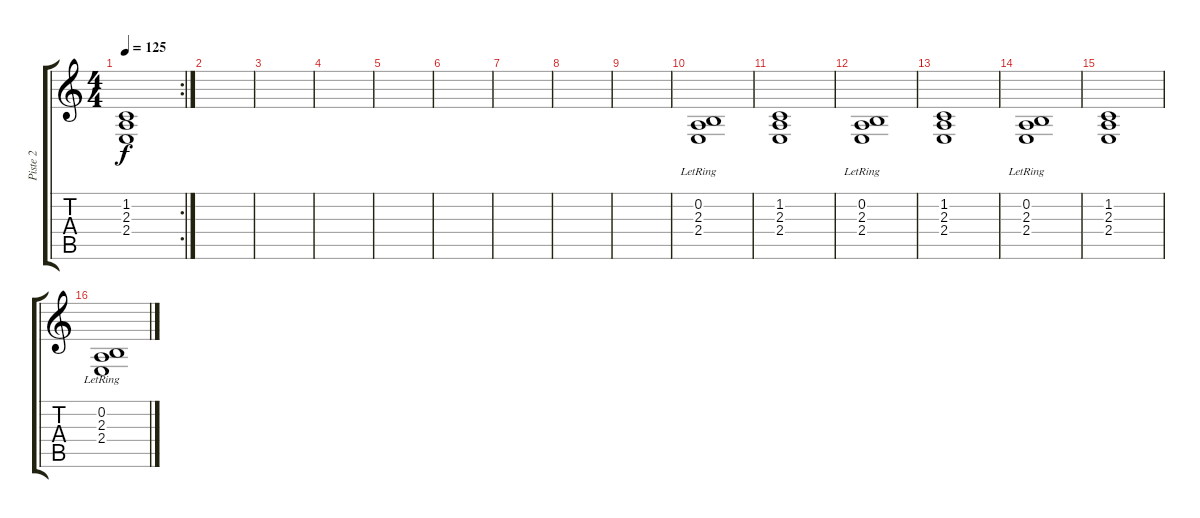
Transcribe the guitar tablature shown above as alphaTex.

\track ("Piste 2" "Piste 2") {instrument vibraphone}
\staff {score tabs}
\tuning (E4 B3 G3 D3 A2 E2) {hide}
\rc 2
\ts (4 4)
\tempo 125
\clef g2
\ks c
(1.2{t} 2.3{t} 2.4{t}).1{dy f} |
|
|
|
|
|
|
|
|
(0.2{lr} 2.3{lr} 2.4{lr}).1 |
(1.2 2.3 2.4).1 |
(0.2{lr} 2.3{lr} 2.4{lr}).1 |
(1.2 2.3 2.4).1 |
(0.2{lr} 2.3{lr} 2.4{lr}).1 |
(1.2 2.3 2.4).1 |
(0.2{lr} 2.3{lr} 2.4{lr}).1
